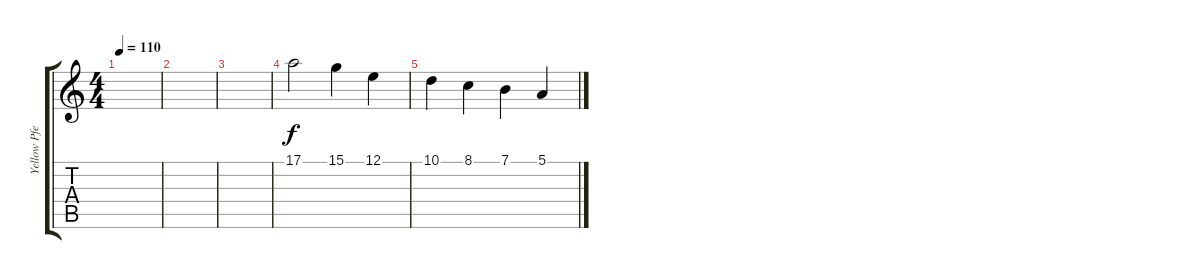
\track ("Yellow Pfeiffer" "Yellow Pfe") {instrument bagpipe}
\staff {score tabs}
\tuning (E4 B3 G3 D3 A2 E2) {hide}
\ts (4 4)
\tempo 110
\clef g2
\ks c
|
|
|
17.1.2 15.1.4 12.1.4 |
10.1.4 8.1.4 7.1.4 5.1.4
